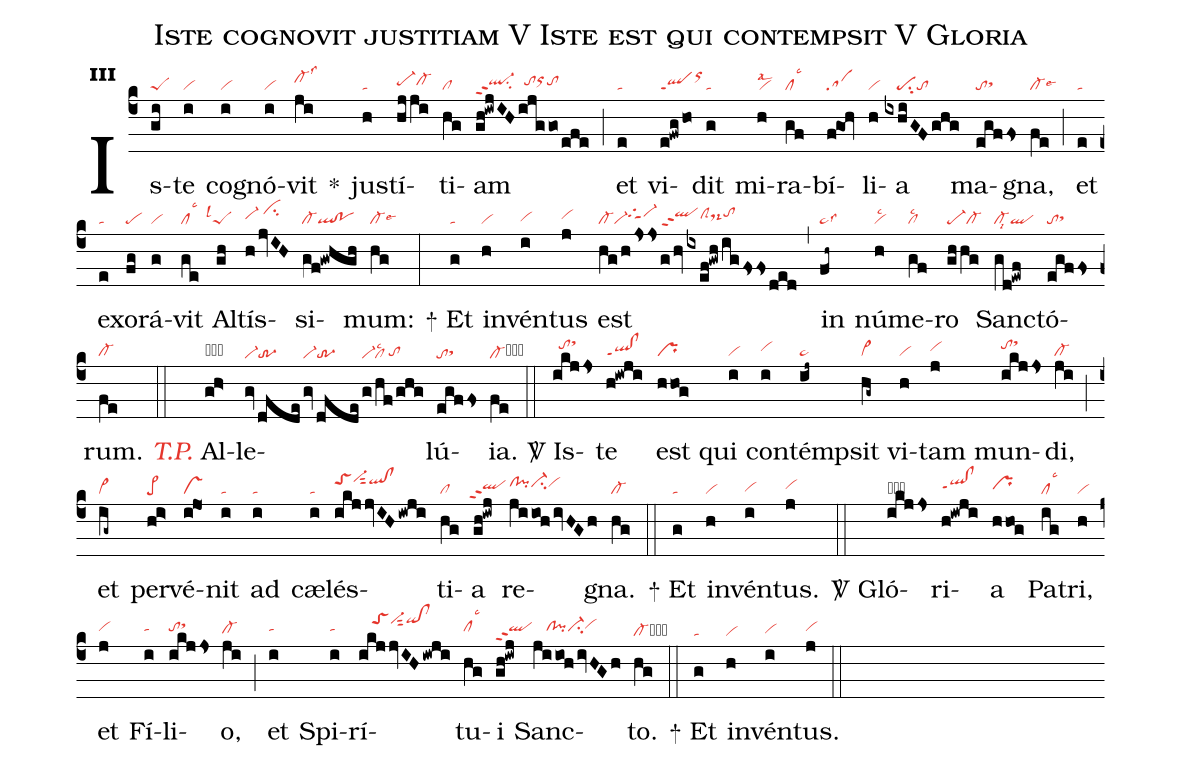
name:Iste cognovit justitiam V Iste est qui contempsit V Gloria;
office-part:re;
mode:3;
nabc-lines:1;
%%
initial-style: 1;
name: Iste cognovit justitiam;
mode: 3;
office-part: Responsorium;
annotation: Resp.;
annotation: iii;
nabc-lines: 1;
%%
(c4) Is(gi|peS)te(i|vi) co(i|vi)gnó(i|vi)vit(ji|cl-hilss3) <sp>*</sp>() jus(h|ta)tí(hjji|pe-hhcl-hh)ti(hg|cl)am(gh!iwjIHijggo/efe|ql-hhppt2su2tohhorhitohh) (;) et(e|ta) vi(e!fwgho|qlppt1orhk)dit(g|ta) mi(h|vilsal2)ra(gf|cllsc3)bí(f@goh|sa)li(h|vi)a(ixhiGFghg|////pesu2to) ma(egffs|tosthh)gna,(fe|cl-lse6) (;)et(e|ta) ex(e|ta)o(fg|pe)rá(g|vi)vit(ge|cllsc3) Al(gh|```peSlsl1)tís(h/jvIH|vi-hh/cihj)si(gf!gwhgh|cl-ql!po)mum:(hg|cl-lse6) (:)
<sp>+</sp> Et(g|ta) in(h|vi)vén(i|vihg)tus(j|vihh) est(hg/h/jsjsghv/ixef!gwh/igfsfsded|cl-vi-tgShivi-hi/qlhippt2clShhds-hhtohi) (,) in(fh~|pe~lss3) nú(h|vilsc2)me(gf|cllsc2)ro(ghhg|pe-cl-) Sanc(gd!ewf|cl-lsi8ql)tó(egffs|tosthh)rum.(fe|cl-) (::)
<i><c>T.P.</c></i> Al(gh>|obpe>1he)le(gv|vi-he|dfde|tr-3he|gv|vi-he|dfde|tr-3he|g|vi-he|hf/ghg|clhelsc2/to)lú(egffs|tohesthg){ia}.(fe|cl-hecb) (::)

<sp>V/</sp> Is(ikjjs|//tohisthk)te(h!iwji|ql!clppt1) est(hhog|pr) qui(i|vi) con(i|vihh)témp(ij~|pe~)sit(hg~|vi>) vi(h|vi)tam(j|vihh) mun(ikjjs|tohisthk)di,(ji|cl-) (;)et(ig~|vi>) per(hi>|pe>)vé(ijO1|vs)nit(i|ta) ad(i|ta) cæ(i|ta)lés(ikjjvIH/iwji|toShjvi-hksut2qlhj!clhj)ti(hg|cl)a(gh!iwj|`qlhhppt2) re(jiioh/ivHGh|clhi!pihici-hivihi)gna.(hg|cl-) (::)
<sp>+</sp> Et(g|ta) in(h|vi)vén(i|vihg)tus.(j|vihh) (::)

<sp>V/</sp> Gló(ikjjs|obtohhsthj)ri(h!iwji|qlhh!clhhppt1)a(hhog|prhh) Pa(ig|cllsc3)tri,(h|vi) et(j|vihh) Fí(i|tahh)li(ikjjs|tohhsthj)o,(ji|cl-hg) (;) et(i|tahh) Spi(i|tahh)rí(ikjjvIH/iwji|////toShkvi-hksut2qihk!clhk)tu(hg|clhhlsc3)i(gh!iwj|qlhhppt2) Sanc(jiioh/ivHGh|////clhh!pihhci-hhvihi)to.(hg|cl-cb) (::)
<sp>+</sp> Et(g|ta) in(h|vi)vén(i|vihg)tus.(j|vihh) (::)
